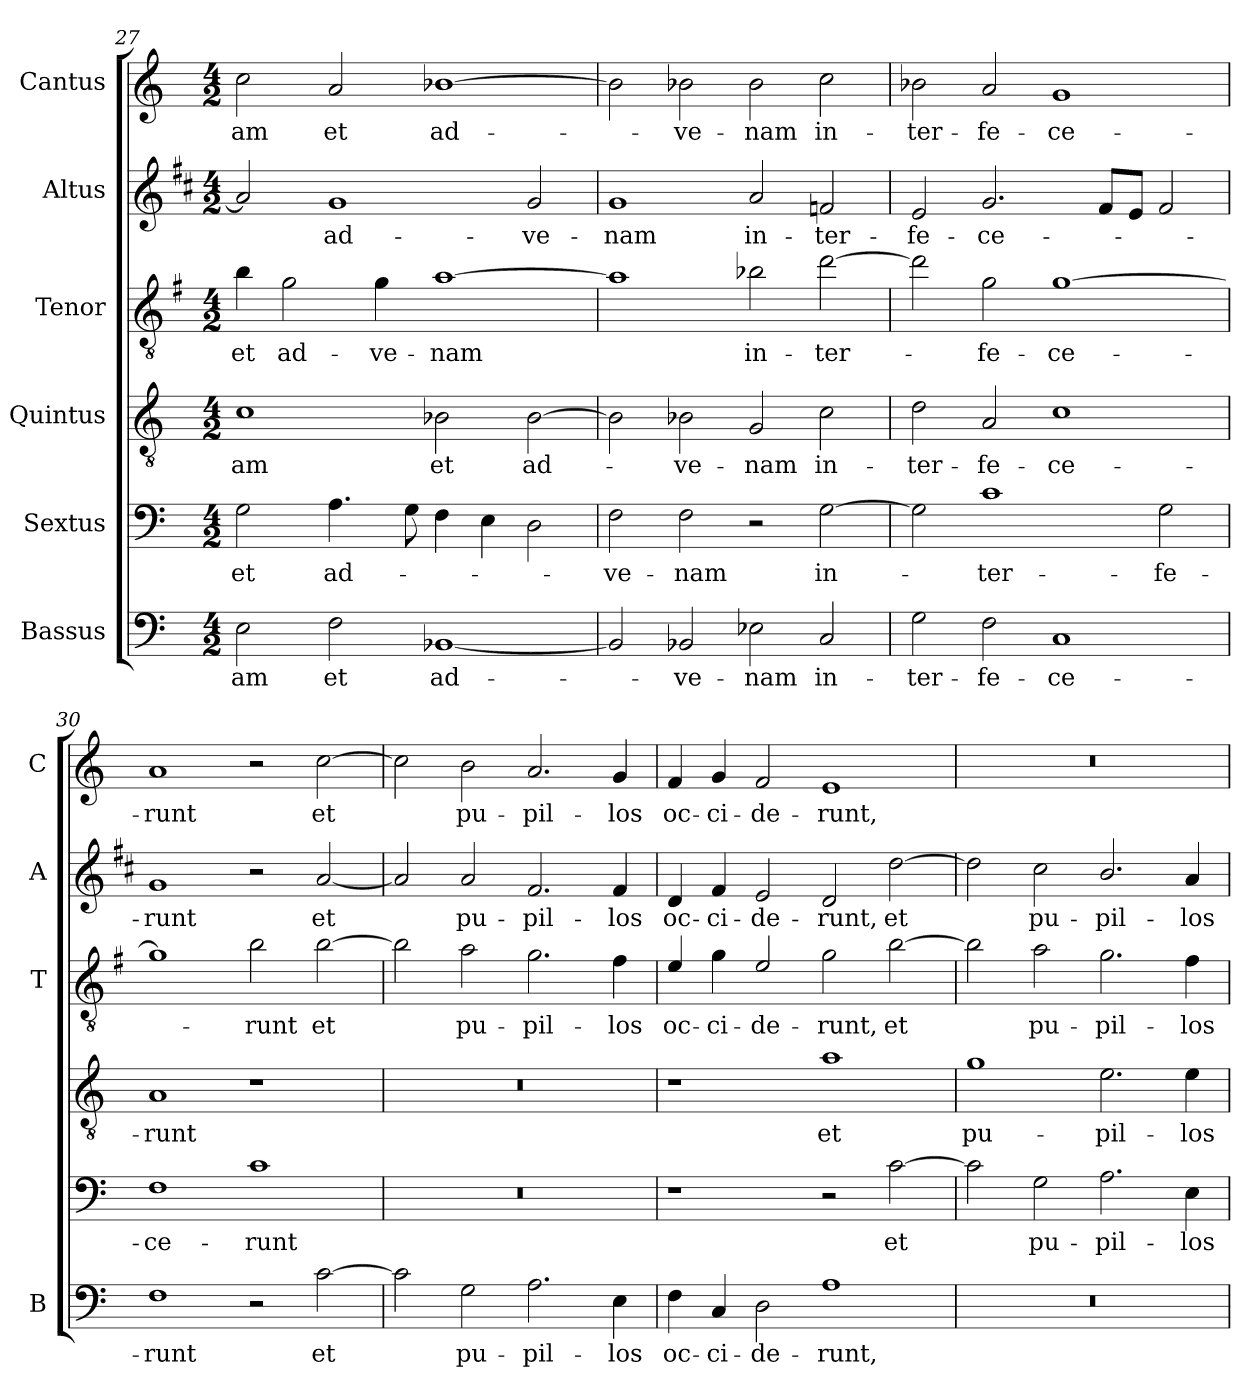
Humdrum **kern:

**kern	**text	**kern	**text	**kern	**text	**kern	**text	**kern	**text	**kern	**text
*part6	*part6	*part5	*part5	*part4	*part4	*part3	*part3	*part2	*part2	*part1	*part1
*staff6	*staff6	*staff5	*staff5	*staff4	*staff4	*staff3	*staff3	*staff2	*staff2	*staff1	*staff1
*I"Bassus	*	*I"Sextus	*	*I"Quintus	*	*I"Tenor	*	*I"Altus	*	*I"Cantus	*
*I'B	*	*	*	*	*	*I'T	*	*I'A	*	*I'C	*
*clefF4	*	*clefF4	*	*clefGv2	*	*clefGv2	*	*clefG2	*	*clefG2	*
*	*	*	*	*	*	*ITrd4c7	*	*ITrd1c2	*	*	*
*k[]	*	*k[]	*	*k[]	*	*k[]	*	*k[]	*	*k[]	*
*C:	*	*C:	*	*C:	*	*C:	*	*C:	*	*C:	*
*M4/2	*	*M4/2	*	*M4/2	*	*M4/2	*	*M4/2	*	*M4/2	*
=27	=27	=27	=27	=27	=27	=27	=27	=27	=27	=27	=27
!	!LO:LY:b	!	!LO:LY:b	!	!LO:LY:b	!	!LO:LY:b	!	!	!	!LO:LY:b
2E\	-am	2G\	et	1c	-am	4e\	et	2g/]	.	2cc\	-am
!	!	!	!	!	!	!	!LO:LY:b	!	!	!	!
.	.	.	.	.	.	2c\	ad-	.	.	.	.
!	!LO:LY:b	!	!LO:LY:b	!	!	!	!	!	!LO:LY:b	!	!LO:LY:b
2F\	et	4.A\	ad-	.	.	.	.	1f	ad-	2a/	et
!	!	!	!	!	!	!	!LO:LY:b	!	!	!	!
.	.	.	.	.	.	4c\	-ve-	.	.	.	.
.	.	8G\	.	.	.	.	.	.	.	.	.
!	!LO:LY:b	!	!	!	!LO:LY:b	!	!LO:LY:b	!	!	!	!LO:LY:b
[1BB-X	ad-	4F\	.	2B-X\	et	[1d	-nam	.	.	[1b-X	ad-
.	.	4E\	.	.	.	.	.	.	.	.	.
!	!	!	!	!	!LO:LY:b	!	!	!	!LO:LY:b	!	!
.	.	2D\	.	[2B-\	ad-	.	.	2f/	-ve-	.	.
=28	=28	=28	=28	=28	=28	=28	=28	=28	=28	=28	=28
!	!	!	!LO:LY:b	!	!	!	!	!	!LO:LY:b	!	!
2BB-/]	.	2F\	-ve-	2B-\]	.	1d]	.	1f	-nam	2b-\]	.
!	!LO:LY:b	!	!LO:LY:b	!	!LO:LY:b	!	!	!	!	!	!LO:LY:b
2BB-X/	-ve-	2F\	-nam	2B-X\	-ve-	.	.	.	.	2b-X\	-ve-
!	!LO:LY:b	!	!	!	!LO:LY:b	!	!LO:LY:b	!	!LO:LY:b	!	!LO:LY:b
2E-X\	-nam	2r	.	2G/	-nam	2e-X\	in-	2g/	in-	2b-\	-nam
!	!LO:LY:b	!	!LO:LY:b	!	!LO:LY:b	!	!LO:LY:b	!	!LO:LY:b	!	!LO:LY:b
2C/	in-	[2G\	in-	2c\	in-	[2g\	-ter-	2e-X/	-ter-	2cc\	in-
=29	=29	=29	=29	=29	=29	=29	=29	=29	=29	=29	=29
!	!LO:LY:b	!	!	!	!LO:LY:b	!	!	!	!LO:LY:b	!	!LO:LY:b
2G\	-ter-	2G\]	.	2d\	-ter-	2g\]	.	2d/	-fe-	2b-X\	-ter-
!	!LO:LY:b	!	!LO:LY:b	!	!LO:LY:b	!	!LO:LY:b	!	!LO:LY:b	!	!LO:LY:b
2F\	-fe-	1c	-ter-	2A/	-fe-	2c\	-fe-	2.f/	-ce-	2a/	-fe-
!	!LO:LY:b	!	!	!	!LO:LY:b	!	!LO:LY:b	!	!	!	!LO:LY:b
1C	-ce-	.	.	1c	-ce-	[1c	-ce-	.	.	1g	-ce-
.	.	.	.	.	.	.	.	8e/L	.	.	.
.	.	.	.	.	.	.	.	8d/J	.	.	.
!	!	!	!LO:LY:b	!	!	!	!	!	!	!	!
.	.	2G\	-fe-	.	.	.	.	2e/	.	.	.
!!LO:PB:g=z
=30	=30	=30	=30	=30	=30	=30	=30	=30	=30	=30	=30
!	!LO:LY:b	!	!LO:LY:b	!	!LO:LY:b	!	!	!	!LO:LY:b	!	!LO:LY:b
1F	-runt	1F	-ce-	1A	-runt	1c]	.	1f	-runt	1a	-runt
!	!	!	!LO:LY:b	!	!	!	!LO:LY:b	!	!	!	!
2r	.	1c	-runt	1r	.	2e\	-runt	2r	.	2r	.
!	!LO:LY:b	!	!	!	!	!	!LO:LY:b	!	!LO:LY:b	!	!LO:LY:b
[2c\	et	.	.	.	.	[2e\	et	[2g/	et	[2cc\	et
=31	=31	=31	=31	=31	=31	=31	=31	=31	=31	=31	=31
2c\]	.	0r	.	0r	.	2e\]	.	2g/]	.	2cc\]	.
!	!LO:LY:b	!	!	!	!	!	!LO:LY:b	!	!LO:LY:b	!	!LO:LY:b
2G\	pu-	.	.	.	.	2d\	pu-	2g/	pu-	2b\	pu-
!	!LO:LY:b	!	!	!	!	!	!LO:LY:b	!	!LO:LY:b	!	!LO:LY:b
2.A\	-pil-	.	.	.	.	2.c\	-pil-	2.e/	-pil-	2.a/	-pil-
!	!LO:LY:b	!	!	!	!	!	!LO:LY:b	!	!LO:LY:b	!	!LO:LY:b
4E\	-los	.	.	.	.	4B\	-los	4e/	-los	4g/	-los
=32	=32	=32	=32	=32	=32	=32	=32	=32	=32	=32	=32
!	!LO:LY:b	!	!	!	!	!	!LO:LY:b	!	!LO:LY:b	!	!LO:LY:b
4F\	oc-	1r	.	1r	.	4A/	oc-	4c/	oc-	4f/	oc-
!	!LO:LY:b	!	!	!	!	!	!LO:LY:b	!	!LO:LY:b	!	!LO:LY:b
4C/	-ci-	.	.	.	.	4c\	-ci-	4e/	-ci-	4g/	-ci-
!	!LO:LY:b	!	!	!	!	!	!LO:LY:b	!	!LO:LY:b	!	!LO:LY:b
2D\	-de-	.	.	.	.	2A/	-de-	2d/	-de-	2f/	-de-
!	!LO:LY:b	!	!	!	!LO:LY:b	!	!LO:LY:b	!	!LO:LY:b	!	!LO:LY:b
1A	-runt,	2r	.	1a	et	2c\	-runt,	2c/	-runt,	1e	-runt,
!	!	!	!LO:LY:b	!	!	!	!LO:LY:b	!	!LO:LY:b	!	!
.	.	[2c\	et	.	.	[2e\	et	[2cc\	et	.	.
=33	=33	=33	=33	=33	=33	=33	=33	=33	=33	=33	=33
!	!	!	!	!	!LO:LY:b	!	!	!	!	!	!
0r	.	2c\]	.	1g	pu-	2e\]	.	2cc\]	.	0r	.
!	!	!	!LO:LY:b	!	!	!	!LO:LY:b	!	!LO:LY:b	!	!
.	.	2G\	pu-	.	.	2d\	pu-	2b\	pu-	.	.
!	!	!	!LO:LY:b	!	!LO:LY:b	!	!LO:LY:b	!	!LO:LY:b	!	!
.	.	2.A\	-pil-	2.e\	-pil-	2.c\	-pil-	2.a/	-pil-	.	.
!	!	!	!LO:LY:b	!	!LO:LY:b	!	!LO:LY:b	!	!LO:LY:b	!	!
.	.	4E\	-los	4e\	-los	4B\	-los	4g/	-los	.	.
=	=	=	=	=	=	=	=	=	=	=	=
*-	*-	*-	*-	*-	*-	*-	*-	*-	*-	*-	*-
